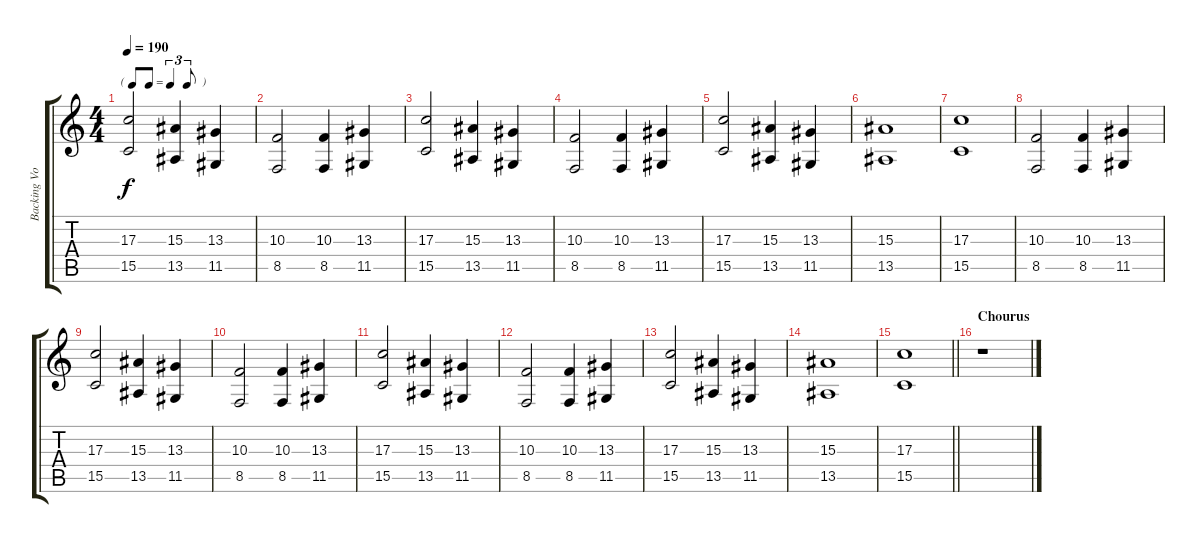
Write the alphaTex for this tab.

\track ("Backing Voicals" "Backing Vo") {instrument synthvoice}
\staff {score tabs}
\tuning (E4 B3 G3 D3 A2 E2) {hide}
\ts (4 4)
\tf triplet8th
\tempo 190
\clef g2
\ks c
(17.3 15.5).2{dy f} (15.3 13.5).4 (13.3 11.5).4 |
(10.3 8.5).2 (10.3 8.5).4 (13.3 11.5).4 |
(17.3 15.5).2 (15.3 13.5).4 (13.3 11.5).4 |
(10.3 8.5).2 (10.3 8.5).4 (13.3 11.5).4 |
(17.3 15.5).2 (15.3 13.5).4 (13.3 11.5).4 |
(15.3 13.5).1 |
(17.3 15.5).1 |
(10.3 8.5).2 (10.3 8.5).4 (13.3 11.5).4 |
(17.3 15.5).2 (15.3 13.5).4 (13.3 11.5).4 |
(10.3 8.5).2 (10.3 8.5).4 (13.3 11.5).4 |
(17.3 15.5).2 (15.3 13.5).4 (13.3 11.5).4 |
(10.3 8.5).2 (10.3 8.5).4 (13.3 11.5).4 |
(17.3 15.5).2 (15.3 13.5).4 (13.3 11.5).4 |
(15.3 13.5).1 |
\barLineRight lightlight
(17.3 15.5).1 |
\section ("" "Chourus")
r.1
